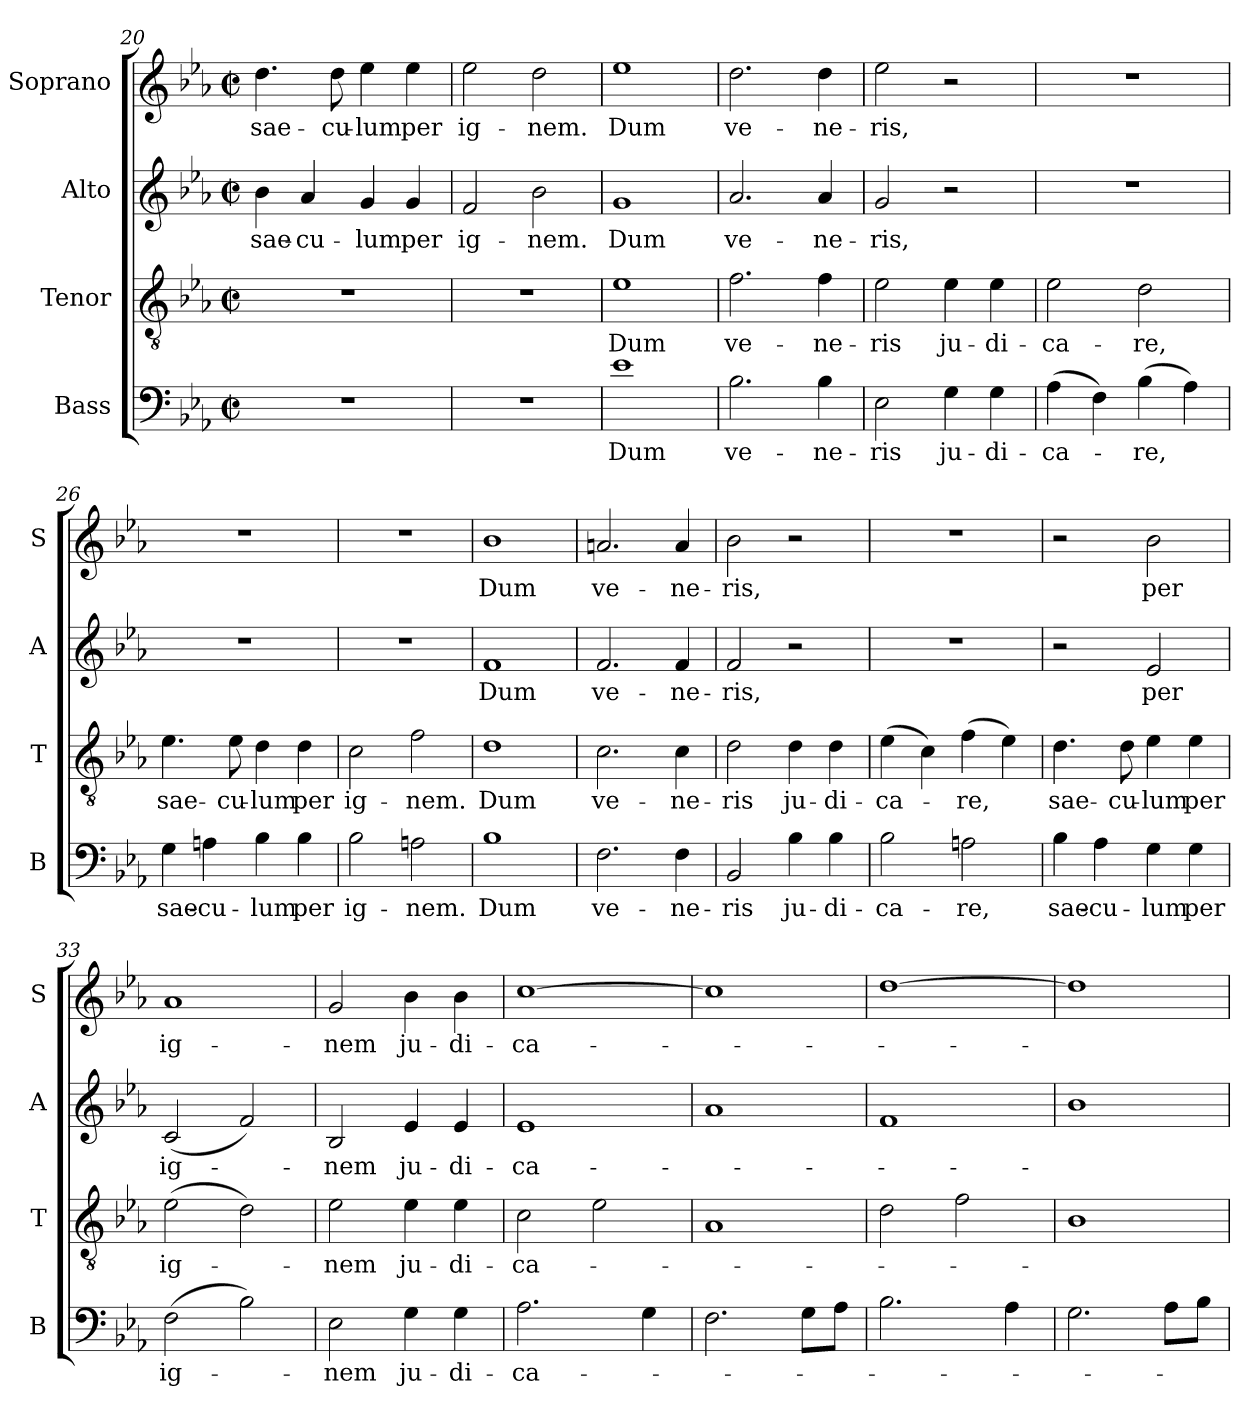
**kern	**text	**kern	**text	**kern	**text	**kern	**text
*part4	*part4	*part3	*part3	*part2	*part2	*part1	*part1
*staff4	*staff4	*staff3	*staff3	*staff2	*staff2	*staff1	*staff1
*I"Bass	*	*I"Tenor	*	*I"Alto	*	*I"Soprano	*
*I'B	*	*I'T	*	*I'A	*	*I'S	*
*clefF4	*	*clefGv2	*	*clefG2	*	*clefG2	*
*k[b-e-a-]	*	*k[b-e-a-]	*	*k[b-e-a-]	*	*k[b-e-a-]	*
*E-:	*	*E-:	*	*E-:	*	*E-:	*
*M2/2	*	*M2/2	*	*M2/2	*	*M2/2	*
*met(c|)	*	*met(c|)	*	*met(c|)	*	*met(c|)	*
=20	=20	=20	=20	=20	=20	=20	=20
!	!	!	!	!	!LO:LY:b	!	!LO:LY:b
1r	.	1r	.	4b-\	sae-	4.dd\	sae-
!	!	!	!	!	!LO:LY:b	!	!
.	.	.	.	4a-/	-cu-	.	.
!	!	!	!	!	!	!	!LO:LY:b
.	.	.	.	.	.	8dd\	-cu-
!	!	!	!	!	!LO:LY:b	!	!LO:LY:b
.	.	.	.	4g/	-lum	4ee-\	-lum
!	!	!	!	!	!LO:LY:b	!	!LO:LY:b
.	.	.	.	4g/	per	4ee-\	per
=21	=21	=21	=21	=21	=21	=21	=21
!	!	!	!	!	!LO:LY:b	!	!LO:LY:b
1r	.	1r	.	2f/	ig-	2ee-\	ig-
!	!	!	!	!	!LO:LY:b	!	!LO:LY:b
.	.	.	.	2b-\	-nem.	2dd\	-nem.
=22	=22	=22	=22	=22	=22	=22	=22
!	!LO:LY:b	!	!LO:LY:b	!	!LO:LY:b	!	!LO:LY:b
1e-	Dum	1e-	Dum	1g	Dum	1ee-	Dum
=23	=23	=23	=23	=23	=23	=23	=23
!	!LO:LY:b	!	!LO:LY:b	!	!LO:LY:b	!	!LO:LY:b
2.B-\	ve-	2.f\	ve-	2.a-/	ve-	2.dd\	ve-
!	!LO:LY:b	!	!LO:LY:b	!	!LO:LY:b	!	!LO:LY:b
4B-\	-ne-	4f\	-ne-	4a-/	-ne-	4dd\	-ne-
!!LO:PB:g=z
=24	=24	=24	=24	=24	=24	=24	=24
!	!LO:LY:b	!	!LO:LY:b	!	!LO:LY:b	!	!LO:LY:b
2E-\	-ris	2e-\	-ris	2g/	-ris,	2ee-\	-ris,
!	!LO:LY:b	!	!LO:LY:b	!	!	!	!
4G\	ju-	4e-\	ju-	2r	.	2r	.
!	!LO:LY:b	!	!LO:LY:b	!	!	!	!
4G\	-di-	4e-\	-di-	.	.	.	.
=25	=25	=25	=25	=25	=25	=25	=25
!	!LO:LY:b	!	!LO:LY:b	!	!	!	!
(>4A-\	-ca-	2e-\	-ca-	1r	.	1r	.
4F\)	.	.	.	.	.	.	.
!	!LO:LY:b	!	!LO:LY:b	!	!	!	!
(>4B-\	-re,	2d\	-re,	.	.	.	.
4A-\)	.	.	.	.	.	.	.
=26	=26	=26	=26	=26	=26	=26	=26
!	!LO:LY:b	!	!LO:LY:b	!	!	!	!
4G\	sae-	4.e-\	sae-	1r	.	1r	.
!	!LO:LY:b	!	!	!	!	!	!
4An\	-cu-	.	.	.	.	.	.
!	!	!	!LO:LY:b	!	!	!	!
.	.	8e-\	-cu-	.	.	.	.
!	!LO:LY:b	!	!LO:LY:b	!	!	!	!
4B-\	-lum	4d\	-lum	.	.	.	.
!	!LO:LY:b	!	!LO:LY:b	!	!	!	!
4B-\	per	4d\	per	.	.	.	.
=27	=27	=27	=27	=27	=27	=27	=27
!	!LO:LY:b	!	!LO:LY:b	!	!	!	!
2B-\	ig-	2c\	ig-	1r	.	1r	.
!	!LO:LY:b	!	!LO:LY:b	!	!	!	!
2An\	-nem.	2f\	-nem.	.	.	.	.
=28	=28	=28	=28	=28	=28	=28	=28
!	!LO:LY:b	!	!LO:LY:b	!	!LO:LY:b	!	!LO:LY:b
1B-	Dum	1d	Dum	1f	Dum	1b-	Dum
=29	=29	=29	=29	=29	=29	=29	=29
!	!LO:LY:b	!	!LO:LY:b	!	!LO:LY:b	!	!LO:LY:b
2.F\	ve-	2.c\	ve-	2.f/	ve-	2.an/	ve-
!	!LO:LY:b	!	!LO:LY:b	!	!LO:LY:b	!	!LO:LY:b
4F\	-ne-	4c\	-ne-	4f/	-ne-	4a/	-ne-
=30	=30	=30	=30	=30	=30	=30	=30
!	!LO:LY:b	!	!LO:LY:b	!	!LO:LY:b	!	!LO:LY:b
2BB-/	-ris	2d\	-ris	2f/	-ris,	2b-\	-ris,
!	!LO:LY:b	!	!LO:LY:b	!	!	!	!
4B-\	ju-	4d\	ju-	2r	.	2r	.
!	!LO:LY:b	!	!LO:LY:b	!	!	!	!
4B-\	-di-	4d\	-di-	.	.	.	.
=31	=31	=31	=31	=31	=31	=31	=31
!	!LO:LY:b	!	!LO:LY:b	!	!	!	!
2B-\	-ca-	(>4e-\	-ca-	1r	.	1r	.
.	.	4c\)	.	.	.	.	.
!	!LO:LY:b	!	!LO:LY:b	!	!	!	!
2An\	-re,	(>4f\	-re,	.	.	.	.
.	.	4e-\)	.	.	.	.	.
!!LO:LB:g=z
=32	=32	=32	=32	=32	=32	=32	=32
!	!LO:LY:b	!	!LO:LY:b	!	!	!	!
4B-\	sae-	4.d\	sae-	2r	.	2r	.
!	!LO:LY:b	!	!	!	!	!	!
4A-\	-cu-	.	.	.	.	.	.
!	!	!	!LO:LY:b	!	!	!	!
.	.	8d\	-cu-	.	.	.	.
!	!LO:LY:b	!	!LO:LY:b	!	!LO:LY:b	!	!LO:LY:b
4G\	-lum	4e-\	-lum	2e-/	per	2b-\	per
!	!LO:LY:b	!	!LO:LY:b	!	!	!	!
4G\	per	4e-\	per	.	.	.	.
=33	=33	=33	=33	=33	=33	=33	=33
!	!LO:LY:b	!	!LO:LY:b	!	!LO:LY:b	!	!LO:LY:b
(>2F\	ig-	(>2e-\	ig-	(<2c/	ig-	1a-	ig-
2B-\)	.	2d\)	.	2f/)	.	.	.
=34	=34	=34	=34	=34	=34	=34	=34
!	!LO:LY:b	!	!LO:LY:b	!	!LO:LY:b	!	!LO:LY:b
2E-\	-nem	2e-\	-nem	2B-/	-nem	2g/	-nem
!	!LO:LY:b	!	!LO:LY:b	!	!LO:LY:b	!	!LO:LY:b
4G\	ju-	4e-\	ju-	4e-/	ju-	4b-\	ju-
!	!LO:LY:b	!	!LO:LY:b	!	!LO:LY:b	!	!LO:LY:b
4G\	-di-	4e-\	-di-	4e-/	-di-	4b-\	-di-
=35	=35	=35	=35	=35	=35	=35	=35
!	!LO:LY:b	!	!LO:LY:b	!	!LO:LY:b	!	!LO:LY:b
2.A-\	-ca-	2c\	-ca-	1e-	-ca-	[1cc	-ca-
.	.	2e-\	.	.	.	.	.
4G\	.	.	.	.	.	.	.
=36	=36	=36	=36	=36	=36	=36	=36
2.F\	.	1A-	.	1a-	.	1cc]	.
8G\L	.	.	.	.	.	.	.
8A-\J	.	.	.	.	.	.	.
=37	=37	=37	=37	=37	=37	=37	=37
2.B-\	.	2d\	.	1f	.	[1dd	.
.	.	2f\	.	.	.	.	.
4A-\	.	.	.	.	.	.	.
=38	=38	=38	=38	=38	=38	=38	=38
2.G\	.	1B-	.	1b-	.	1dd]	.
8A-\L	.	.	.	.	.	.	.
8B-\J	.	.	.	.	.	.	.
=	=	=	=	=	=	=	=
*-	*-	*-	*-	*-	*-	*-	*-
